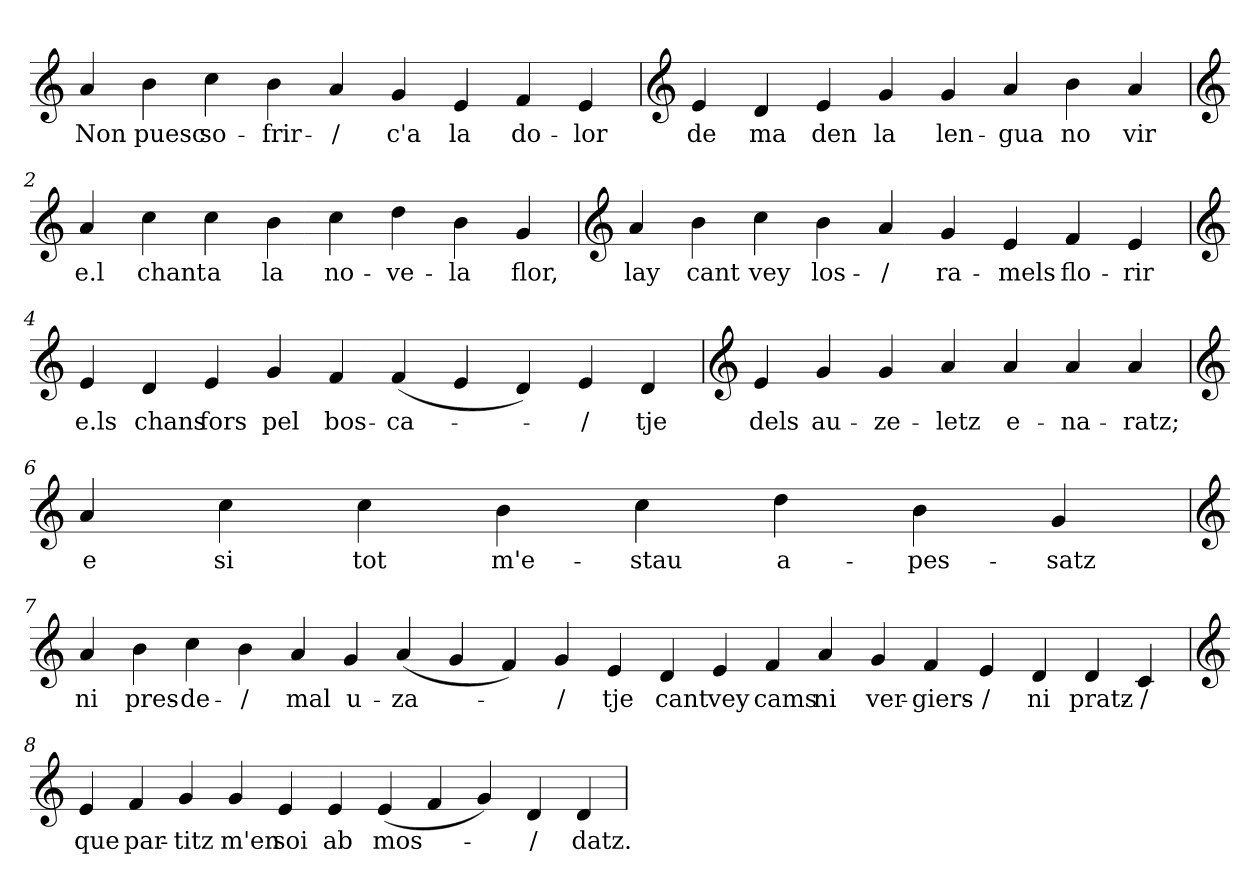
**kern	**text
*part1	*part1
*staff1	*staff1
*clefG2	*
=	=
4a	Non
4b	puesc
4cc	so-
4b	-frir-
4a	-/
4g	c'a
4e	la
4f	do-
4e	-lor
=1	=1
*clefG2	*
4e	de
4d	ma
4e	den
4g	la
4g	len-
4a	-gua
4b	no
4a	vir
=2	=2
*clefG2	*
4a	e.l
4cc	chant
4cc	a
4b	la
4cc	no-
4dd	-ve-
4b	-la
4g	flor,
=3	=3
*clefG2	*
4a	lay
4b	cant
4cc	vey
4b	los-
4a	-/
4g	ra-
4e	-mels
4f	flo-
4e	-rir
=4	=4
*clefG2	*
4e	e.ls
4d	chans
4e	fors
4g	pel
4f	bos-
(4f	-ca-
4e	.
4d)	.
4e	-/
4d	tje
=5	=5
*clefG2	*
4e	dels
4g	au-
4g	-ze-
4a	-letz
4a	e-
4a	-na-
4a	-ratz;
=6	=6
*clefG2	*
4a	e
4cc	si
4cc	tot
4b	m'e-
4cc	-stau
4dd	a-
4b	-pes-
4g	-satz
=7	=7
*clefG2	*
4a	ni
4b	pres-
4cc	-de-
4b	-/
4a	mal
4g	u-
(4a	-za-
4g	.
4f)	.
4g	-/
4e	tje
4d	cant
4e	vey
4f	cams
4a	ni
4g	ver-
4f	-giers-
4e	-/
4d	ni
4d	pratz-
4c	-/
=8	=8
*clefG2	*
4e	que
4f	par-
4g	-titz
4g	m'en
4e	soi
4e	ab
(4e	mos-
4f	.
4g)	.
4d	-/
4d	datz.
=	=
*-	*-
